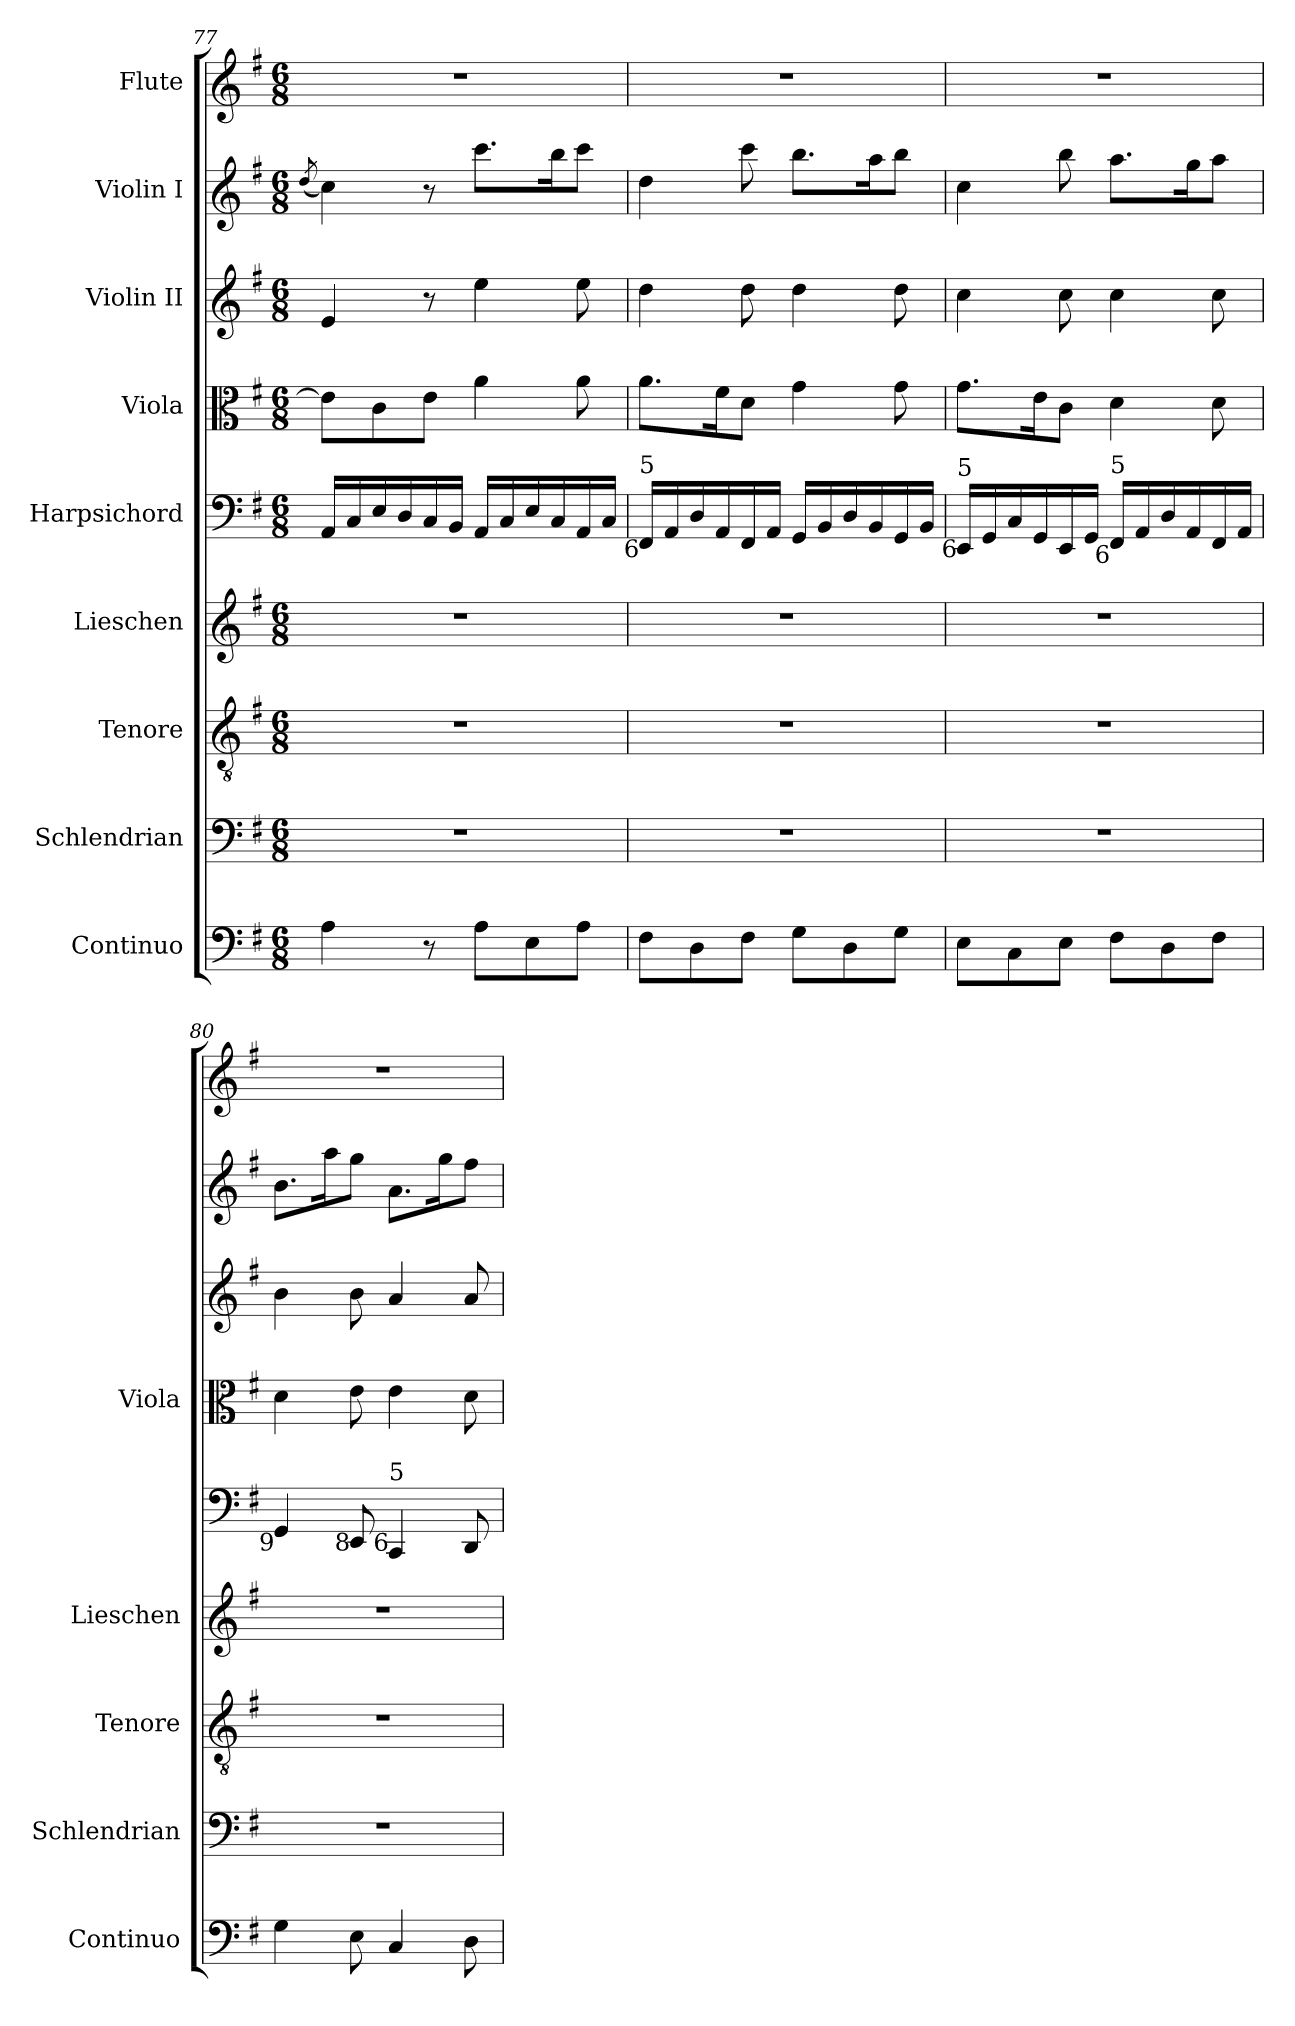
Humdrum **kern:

**kern	**kern	**kern	**kern	**kern	**kern	**kern	**kern	**kern
*part9	*part8	*part7	*part6	*part5	*part4	*part3	*part2	*part1
*staff9	*staff8	*staff7	*staff6	*staff5	*staff4	*staff3	*staff2	*staff1
*I"Continuo	*I"Schlendrian	*I"Tenore	*I"Lieschen	*I"Harpsichord	*I"Viola	*I"Violin II	*I"Violin I	*I"Flute
*I'Continuo	*I'Schlendrian	*I'Tenore	*I'Lieschen	*	*I'Viola	*	*	*
!!LO:LB:g=z
*clefF4	*clefF4	*clefGv2	*clefG2	*clefF4	*clefC3	*clefG2	*clefG2	*clefG2
*	*	*ITrd7c12	*	*	*	*	*	*
*k[f#]	*k[f#]	*k[f#]	*k[f#]	*k[f#]	*k[f#]	*k[f#]	*k[f#]	*k[f#]
*G:	*G:	*G:	*G:	*G:	*G:	*G:	*G:	*G:
*M6/8	*M6/8	*M6/8	*M6/8	*M6/8	*M6/8	*M6/8	*M6/8	*M6/8
=77	=77	=77	=77	=77	=77	=77	=77	=77
.	.	.	.	.	.	.	(8qddi/	.
!	!LO:N:vis=1	!LO:N:vis=1	!LO:N:vis=1	!	!	!	!	!LO:N:vis=1
4Ai\	2.r	2.r	2.r	16AAi/LL	8ei\L]	4ei/	4cci\)	2.r
.	.	.	.	16Ci/	.	.	.	.
.	.	.	.	16Ei/	8ci\	.	.	.
.	.	.	.	16Di/	.	.	.	.
8r	.	.	.	16Ci/	8ei\J	8r	8r	.
.	.	.	.	16BBi/JJ	.	.	.	.
8Ai\L	.	.	.	16AAi/LL	4ai\	4eei\	8.ccci\L	.
.	.	.	.	16Ci/	.	.	.	.
8Ei\	.	.	.	16Ei/	.	.	.	.
.	.	.	.	16Ci/	.	.	16bbi\k	.
8Ai\J	.	.	.	16AAi/	8ai\	8eei\	8ccci\J	.
.	.	.	.	16Ci/JJ	.	.	.	.
=78	=78	=78	=78	=78	=78	=78	=78	=78
!	!	!	!	!LO:TX:b:rj:t=6	!	!	!	!
!	!	!	!	!LO:TX:t=5	!	!	!	!
!	!LO:N:vis=1	!LO:N:vis=1	!LO:N:vis=1	!	!	!	!	!LO:N:vis=1
8F#i\L	2.r	2.r	2.r	16FF#i/LL	8.ai\L	4ddi\	4ddi\	2.r
.	.	.	.	16AAi/	.	.	.	.
8Di\	.	.	.	16Di/	.	.	.	.
.	.	.	.	16AAi/	16f#i\k	.	.	.
8F#i\J	.	.	.	16FF#i/	8di\J	8ddi\	8ccci\	.
.	.	.	.	16AAi/JJ	.	.	.	.
8Gi\L	.	.	.	16GGi/LL	4gi\	4ddi\	8.bbi\L	.
.	.	.	.	16BBi/	.	.	.	.
8Di\	.	.	.	16Di/	.	.	.	.
.	.	.	.	16BBi/	.	.	16aai\k	.
8Gi\J	.	.	.	16GGi/	8gi\	8ddi\	8bbi\J	.
.	.	.	.	16BBi/JJ	.	.	.	.
=79	=79	=79	=79	=79	=79	=79	=79	=79
!	!	!	!	!LO:TX:b:rj:t=6	!	!	!	!
!	!	!	!	!LO:TX:t=5	!	!	!	!
!	!LO:N:vis=1	!LO:N:vis=1	!LO:N:vis=1	!	!	!	!	!LO:N:vis=1
8Ei\L	2.r	2.r	2.r	16EEi/LL	8.gi\L	4cci\	4cci\	2.r
.	.	.	.	16GGi/	.	.	.	.
8Ci\	.	.	.	16Ci/	.	.	.	.
.	.	.	.	16GGi/	16ei\k	.	.	.
8Ei\J	.	.	.	16EEi/	8ci\J	8cci\	8bbi\	.
.	.	.	.	16GGi/JJ	.	.	.	.
!	!	!	!	!LO:TX:b:rj:t=6	!	!	!	!
!	!	!	!	!LO:TX:t=5	!	!	!	!
8F#i\L	.	.	.	16FF#i/LL	4di\	4cci\	8.aai\L	.
.	.	.	.	16AAi/	.	.	.	.
8Di\	.	.	.	16Di/	.	.	.	.
.	.	.	.	16AAi/	.	.	16ggi\k	.
8F#i\J	.	.	.	16FF#i/	8di\	8cci\	8aai\J	.
.	.	.	.	16AAi/JJ	.	.	.	.
=80	=80	=80	=80	=80	=80	=80	=80	=80
!	!	!	!	!LO:TX:b:rj:t=9	!	!	!	!
!	!LO:N:vis=1	!LO:N:vis=1	!LO:N:vis=1	!	!	!	!	!LO:N:vis=1
4Gi\	2.r	2.r	2.r	4GGi/	4di\	4bi\	8.bi\L	2.r
.	.	.	.	.	.	.	16aai\k	.
!	!	!	!	!LO:TX:b:rj:t=8	!	!	!	!
8Ei\	.	.	.	8EEi/	8ei\	8bi\	8ggi\J	.
!	!	!	!	!LO:TX:b:rj:t=6	!	!	!	!
!	!	!	!	!LO:TX:t=5	!	!	!	!
4Ci/	.	.	.	4CCi/	4ei\	4ai/	8.ai\L	.
.	.	.	.	.	.	.	16ggi\k	.
8Di\	.	.	.	8DDi/	8di\	8ai/	8ff#i\J	.
=	=	=	=	=	=	=	=	=
*-	*-	*-	*-	*-	*-	*-	*-	*-
